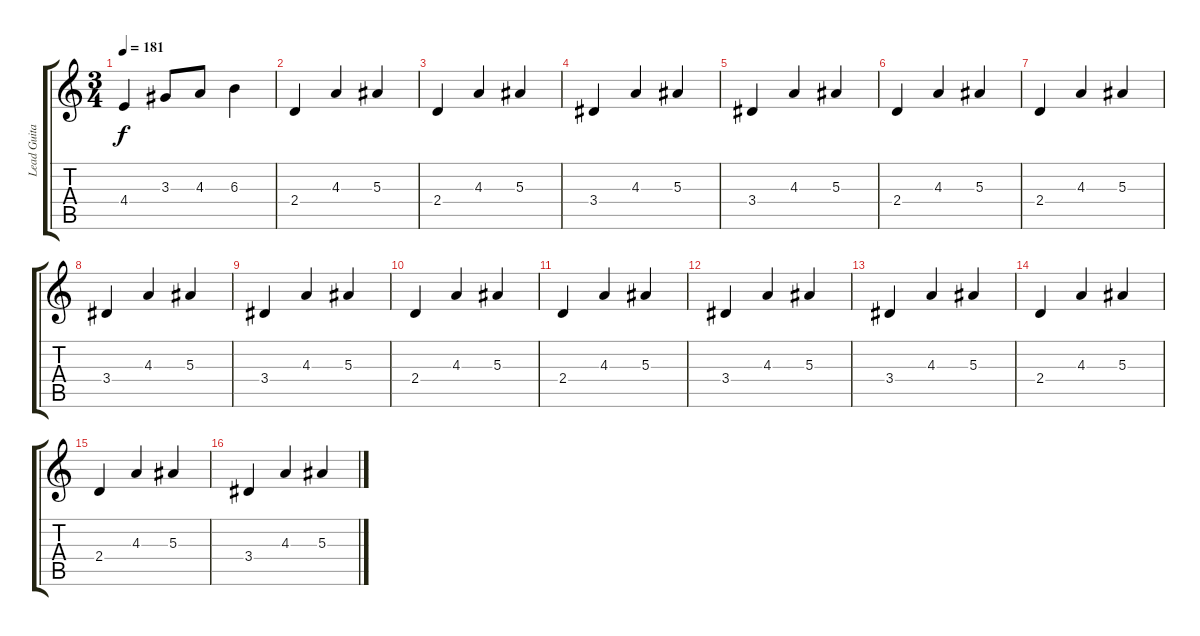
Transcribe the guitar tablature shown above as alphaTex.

\track ("Lead Guitar" "Lead Guita") {instrument distortionguitar}
\staff {score tabs}
\tuning (D4 A3 F3 C3 G2 D2) {hide}
\ts (3 4)
\tempo 181
\clef g2
\ks c
4.4.4{dy f} 3.3.8 4.3.8 6.3.4 |
2.4.4 4.3.4 5.3.4 |
2.4.4 4.3.4 5.3.4 |
3.4.4 4.3.4 5.3.4 |
3.4.4 4.3.4 5.3.4 |
2.4.4 4.3.4 5.3.4 |
2.4.4 4.3.4 5.3.4 |
3.4.4 4.3.4 5.3.4 |
3.4.4 4.3.4 5.3.4 |
2.4.4 4.3.4 5.3.4 |
2.4.4 4.3.4 5.3.4 |
3.4.4 4.3.4 5.3.4 |
3.4.4 4.3.4 5.3.4 |
2.4.4 4.3.4 5.3.4 |
2.4.4 4.3.4 5.3.4 |
3.4.4 4.3.4 5.3.4
